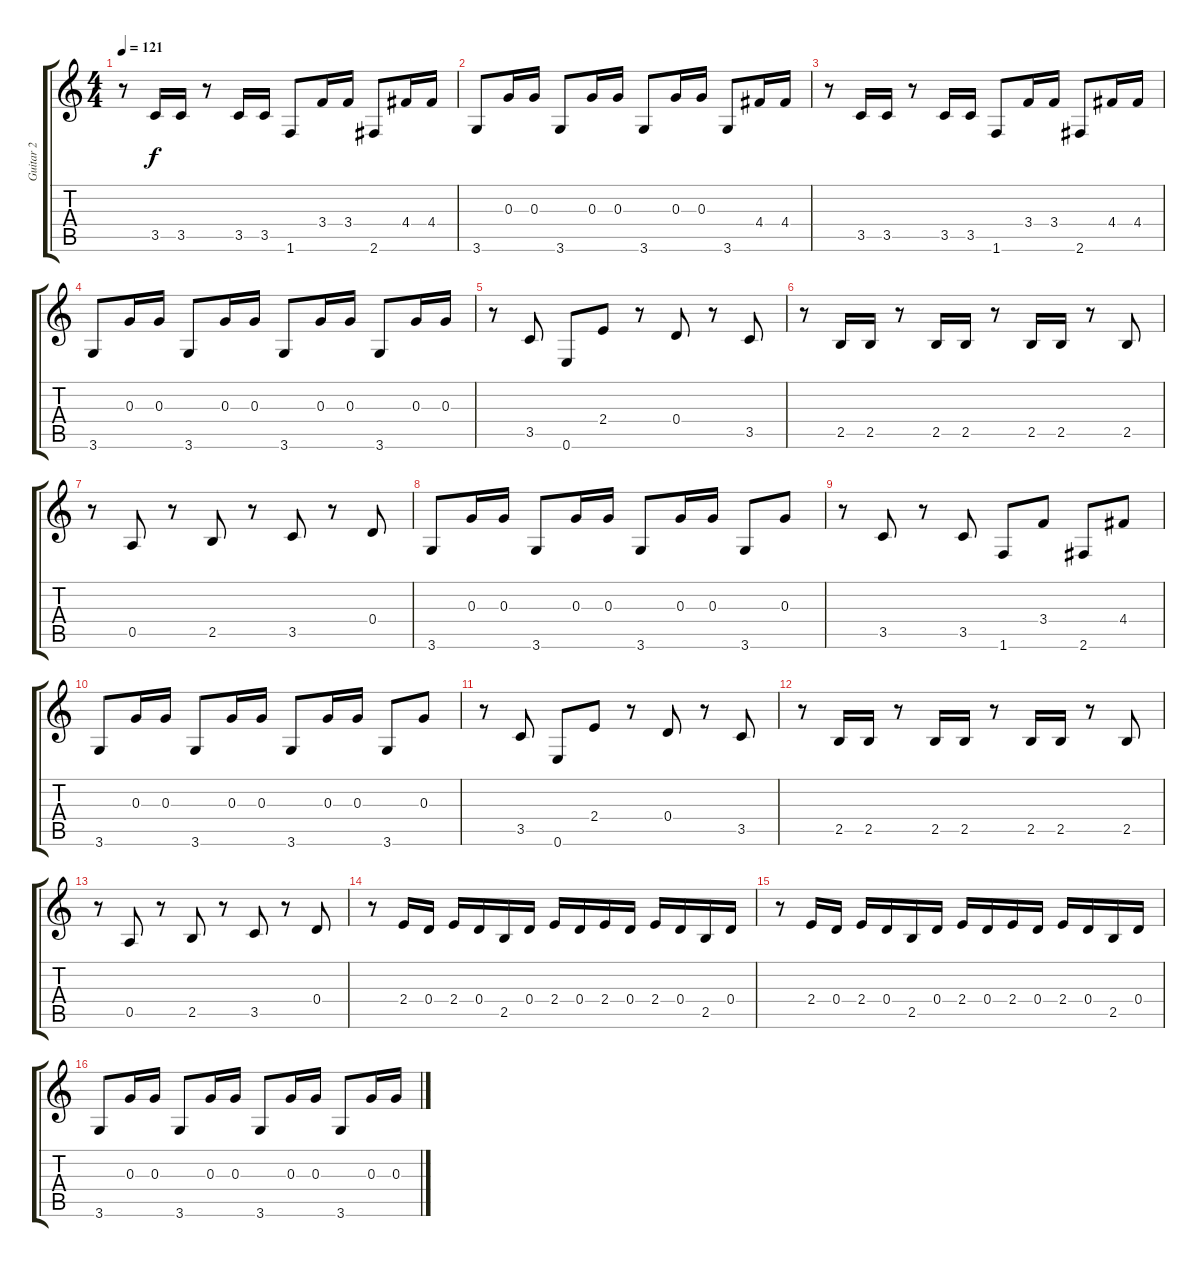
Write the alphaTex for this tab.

\track ("Guitar 2" "Guitar 2") {instrument electricguitarclean}
\staff {score tabs}
\tuning (E4 B3 G3 D3 A2 E2) {hide}
\ts (4 4)
\tempo 121
\clef g2
\ks c
r.8{dy f} 3.5.16 3.5.16 r.8 3.5.16 3.5.16 1.6.8 3.4.16 3.4.16 2.6.8 4.4.16 4.4.16 |
3.6.8 0.3.16 0.3.16 3.6.8 0.3.16 0.3.16 3.6.8 0.3.16 0.3.16 3.6.8 4.4.16 4.4.16 |
r.8 3.5.16 3.5.16 r.8 3.5.16 3.5.16 1.6.8 3.4.16 3.4.16 2.6.8 4.4.16 4.4.16 |
3.6.8 0.3.16 0.3.16 3.6.8 0.3.16 0.3.16 3.6.8 0.3.16 0.3.16 3.6.8 0.3.16 0.3.16 |
r.8 3.5.8 0.6.8 2.4.8 r.8 0.4.8 r.8 3.5.8 |
r.8 2.5.16 2.5.16 r.8 2.5.16 2.5.16 r.8 2.5.16 2.5.16 r.8 2.5.8 |
r.8 0.5.8 r.8 2.5.8 r.8 3.5.8 r.8 0.4.8 |
3.6.8 0.3.16 0.3.16 3.6.8 0.3.16 0.3.16 3.6.8 0.3.16 0.3.16 3.6.8 0.3.8 |
r.8 3.5.8 r.8 3.5.8 1.6.8 3.4.8 2.6.8 4.4.8 |
3.6.8 0.3.16 0.3.16 3.6.8 0.3.16 0.3.16 3.6.8 0.3.16 0.3.16 3.6.8 0.3.8 |
r.8 3.5.8 0.6.8 2.4.8 r.8 0.4.8 r.8 3.5.8 |
r.8 2.5.16 2.5.16 r.8 2.5.16 2.5.16 r.8 2.5.16 2.5.16 r.8 2.5.8 |
r.8 0.5.8 r.8 2.5.8 r.8 3.5.8 r.8 0.4.8 |
r.8 2.4.16{volume 13} 0.4.16 2.4.16 0.4.16 2.5.16 0.4.16 2.4.16 0.4.16 2.4.16 0.4.16 2.4.16 0.4.16 2.5.16 0.4.16 |
r.8 2.4.16 0.4.16{volume 13} 2.4.16{volume 13} 0.4.16 2.5.16 0.4.16{volume 13} 2.4.16 0.4.16 2.4.16 0.4.16 2.4.16 0.4.16 2.5.16 0.4.16 |
3.6.8 0.3.16 0.3.16 3.6.8 0.3.16 0.3.16 3.6.8 0.3.16 0.3.16 3.6.8 0.3.16 0.3.16
